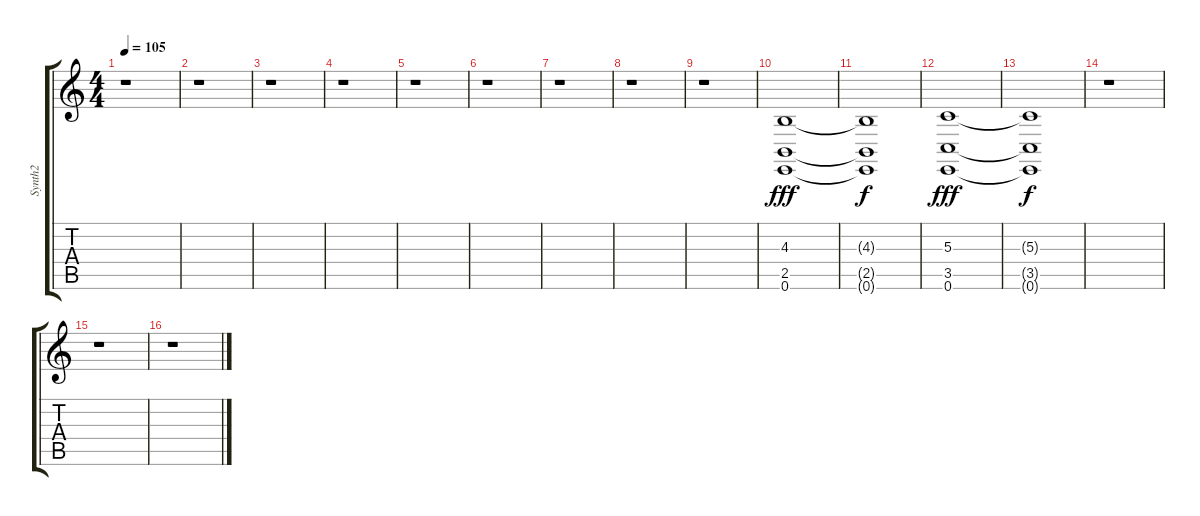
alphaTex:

\track ("Synth2" "Synth2") {instrument synthvoice}
\staff {score tabs}
\tuning (E4 B3 G3 D3 A2 E2) {hide}
\ts (4 4)
\tempo 105
\clef g2
\ks c
r.1{dy f} |
r.1 |
r.1 |
r.1 |
r.1 |
r.1 |
r.1 |
r.1 |
r.1 |
(4.3 2.5 0.6).1{dy fff} |
(4.3{t} 2.5{t} 0.6{t}).1{dy f} |
(5.3 3.5 0.6).1{dy fff} |
(5.3{t} 3.5{t} 0.6{t}).1{dy f} |
r.1 |
r.1 |
r.1
